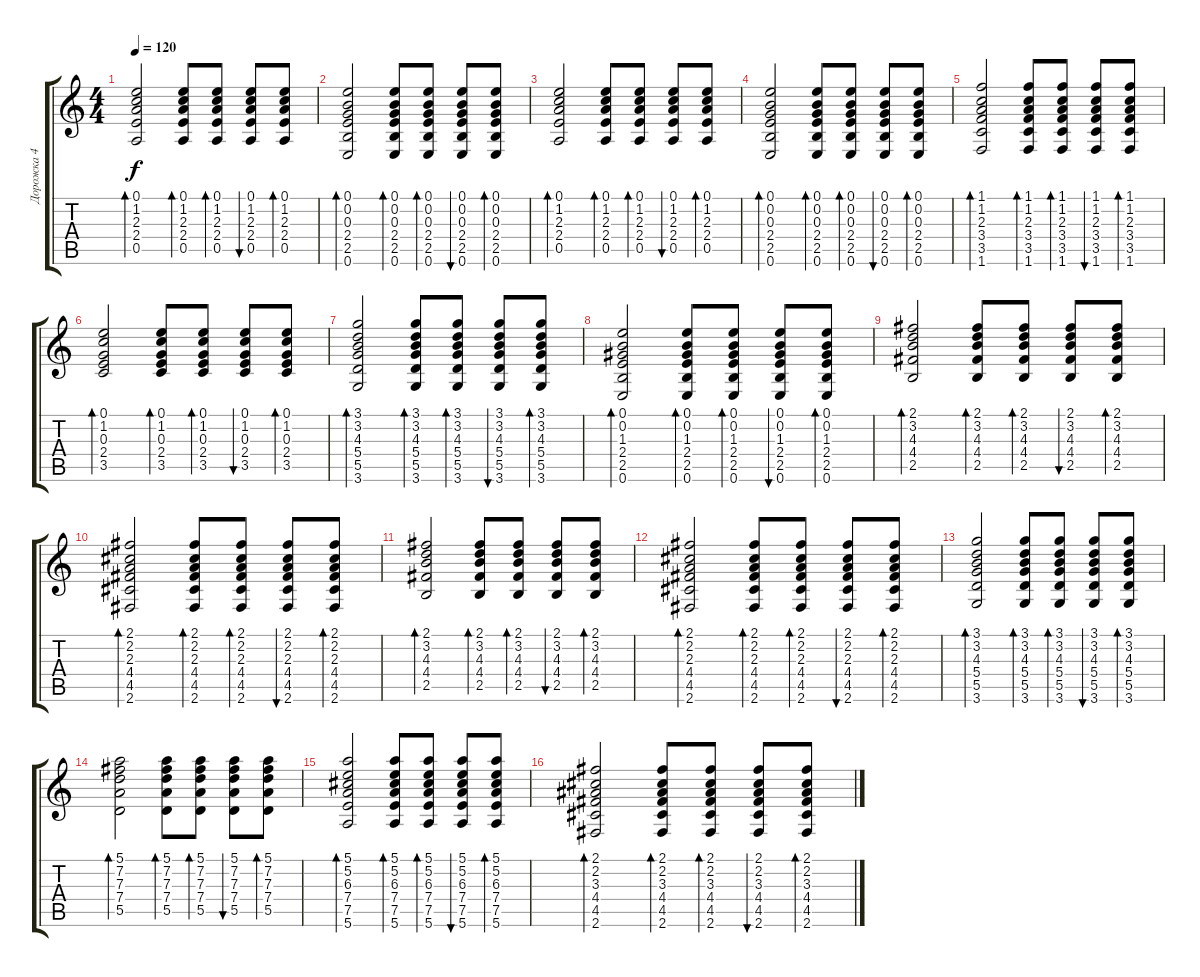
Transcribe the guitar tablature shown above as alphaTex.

\track ("Дорожка 4" "Дорожка 4") {instrument electricguitarclean}
\staff {score tabs}
\tuning (E4 B3 G3 D3 A2 E2) {hide}
\ts (4 4)
\tempo 120
\clef g2
\ks c
(0.1 1.2 2.3 2.4 0.5).2{bd 60 dy f} (0.1 1.2 2.3 2.4 0.5).8{bd 60} (0.1 1.2 2.3 2.4 0.5).8{bd 60} (0.1 1.2 2.3 2.4 0.5).8{bu 60} (0.1 1.2 2.3 2.4 0.5).8{bd 60} |
(0.1 0.2 0.3 2.4 2.5 0.6).2{bd 60} (0.1 0.2 0.3 2.4 2.5 0.6).8{bd 60} (0.1 0.2 0.3 2.4 2.5 0.6).8{bd 60} (0.1 0.2 0.3 2.4 2.5 0.6).8{bu 60} (0.1 0.2 0.3 2.4 2.5 0.6).8{bd 60} |
(0.1 1.2 2.3 2.4 0.5).2{bd 60} (0.1 1.2 2.3 2.4 0.5).8{bd 60} (0.1 1.2 2.3 2.4 0.5).8{bd 60} (0.1 1.2 2.3 2.4 0.5).8{bu 60} (0.1 1.2 2.3 2.4 0.5).8{bd 60} |
(0.1 0.2 0.3 2.4 2.5 0.6).2{bd 60} (0.1 0.2 0.3 2.4 2.5 0.6).8{bd 60} (0.1 0.2 0.3 2.4 2.5 0.6).8{bd 60} (0.1 0.2 0.3 2.4 2.5 0.6).8{bu 60} (0.1 0.2 0.3 2.4 2.5 0.6).8{bd 60} |
(1.1 1.2 2.3 3.4 3.5 1.6).2{bd 60} (1.1 1.2 2.3 3.4 3.5 1.6).8{bd 60} (1.1 1.2 2.3 3.4 3.5 1.6).8{bd 60} (1.1 1.2 2.3 3.4 3.5 1.6).8{bu 60} (1.1 1.2 2.3 3.4 3.5 1.6).8{bd 60} |
(0.1 1.2 0.3 2.4 3.5).2{bd 60} (0.1 1.2 0.3 2.4 3.5).8{bd 60} (0.1 1.2 0.3 2.4 3.5).8{bd 60} (0.1 1.2 0.3 2.4 3.5).8{bu 60} (0.1 1.2 0.3 2.4 3.5).8{bd 60} |
(3.1 3.2 4.3 5.4 5.5 3.6).2{bd 60} (3.1 3.2 4.3 5.4 5.5 3.6).8{bd 60} (3.1 3.2 4.3 5.4 5.5 3.6).8{bd 60} (3.1 3.2 4.3 5.4 5.5 3.6).8{bu 60} (3.1 3.2 4.3 5.4 5.5 3.6).8{bd 60} |
(0.1 0.2 1.3 2.4 2.5 0.6).2{bd 60} (0.1 0.2 1.3 2.4 2.5 0.6).8{bd 60} (0.1 0.2 1.3 2.4 2.5 0.6).8{bd 60} (0.1 0.2 1.3 2.4 2.5 0.6).8{bu 60} (0.1 0.2 1.3 2.4 2.5 0.6).8{bd 60} |
(2.1 3.2 4.3 4.4 2.5).2{bd 60} (2.1 3.2 4.3 4.4 2.5).8{bd 60} (2.1 3.2 4.3 4.4 2.5).8{bd 60} (2.1 3.2 4.3 4.4 2.5).8{bu 60} (2.1 3.2 4.3 4.4 2.5).8{bd 60} |
(2.1 2.2 2.3 4.4 4.5 2.6).2{bd 60} (2.1 2.2 2.3 4.4 4.5 2.6).8{bd 60} (2.1 2.2 2.3 4.4 4.5 2.6).8{bd 60} (2.1 2.2 2.3 4.4 4.5 2.6).8{bu 60} (2.1 2.2 2.3 4.4 4.5 2.6).8{bd 60} |
(2.1 3.2 4.3 4.4 2.5).2{bd 60} (2.1 3.2 4.3 4.4 2.5).8{bd 60} (2.1 3.2 4.3 4.4 2.5).8{bd 60} (2.1 3.2 4.3 4.4 2.5).8{bu 60} (2.1 3.2 4.3 4.4 2.5).8{bd 60} |
(2.1 2.2 2.3 4.4 4.5 2.6).2{bd 60} (2.1 2.2 2.3 4.4 4.5 2.6).8{bd 60} (2.1 2.2 2.3 4.4 4.5 2.6).8{bd 60} (2.1 2.2 2.3 4.4 4.5 2.6).8{bu 60} (2.1 2.2 2.3 4.4 4.5 2.6).8{bd 60} |
(3.1 3.2 4.3 5.4 5.5 3.6).2{bd 60} (3.1 3.2 4.3 5.4 5.5 3.6).8{bd 60} (3.1 3.2 4.3 5.4 5.5 3.6).8{bd 60} (3.1 3.2 4.3 5.4 5.5 3.6).8{bu 60} (3.1 3.2 4.3 5.4 5.5 3.6).8{bd 60} |
(5.1 7.2 7.3 7.4 5.5).2{bd 60} (5.1 7.2 7.3 7.4 5.5).8{bd 60} (5.1 7.2 7.3 7.4 5.5).8{bd 60} (5.1 7.2 7.3 7.4 5.5).8{bu 60} (5.1 7.2 7.3 7.4 5.5).8{bd 60} |
(5.1 5.2 6.3 7.4 7.5 5.6).2{bd 60} (5.1 5.2 6.3 7.4 7.5 5.6).8{bd 60} (5.1 5.2 6.3 7.4 7.5 5.6).8{bd 60} (5.1 5.2 6.3 7.4 7.5 5.6).8{bu 60} (5.1 5.2 6.3 7.4 7.5 5.6).8{bd 60} |
(2.1 2.2 3.3 4.4 4.5 2.6).2{bd 60} (2.1 2.2 3.3 4.4 4.5 2.6).8{bd 60} (2.1 2.2 3.3 4.4 4.5 2.6).8{bd 60} (2.1 2.2 3.3 4.4 4.5 2.6).8{bu 60} (2.1 2.2 3.3 4.4 4.5 2.6).8{bd 60}
